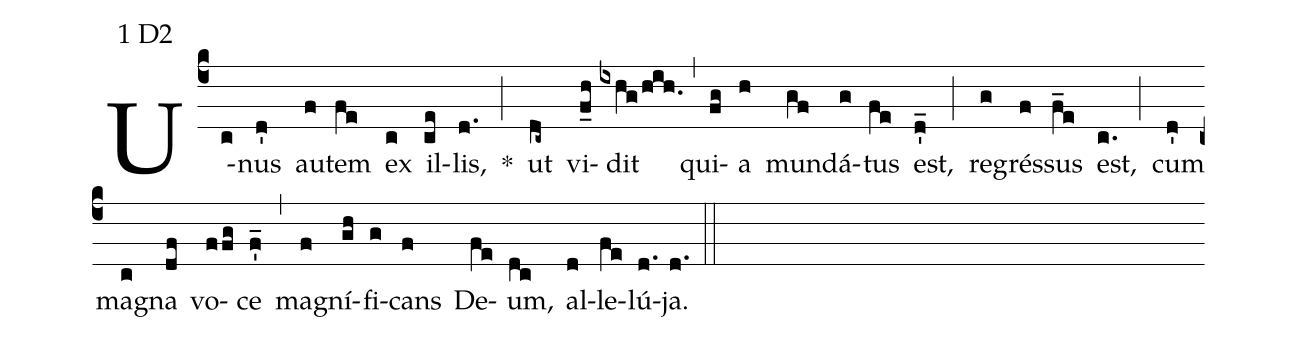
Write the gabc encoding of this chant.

mode:1 D2;
%%
(c4) U(c)nus(d') au(f)tem(fe) ex(c) il(ce)lis,(d.) *(;) ut(dc~) vi(f_h)dit(ixhg/hih.) (,) qui(fg)a(h) mun(gf)dá(g)tus(fe) est,(d'_) (;) re(g)grés(f)sus(f_e) est,(c.) (;) cum(d') ma(c)gna(df) vo(ffg)ce(f'_) (,) ma(f)gní(gh)fi(g)cans(f) De(fe)um,(dc) al(d)le(fe)lú(d.)ja.(d.) (::)
